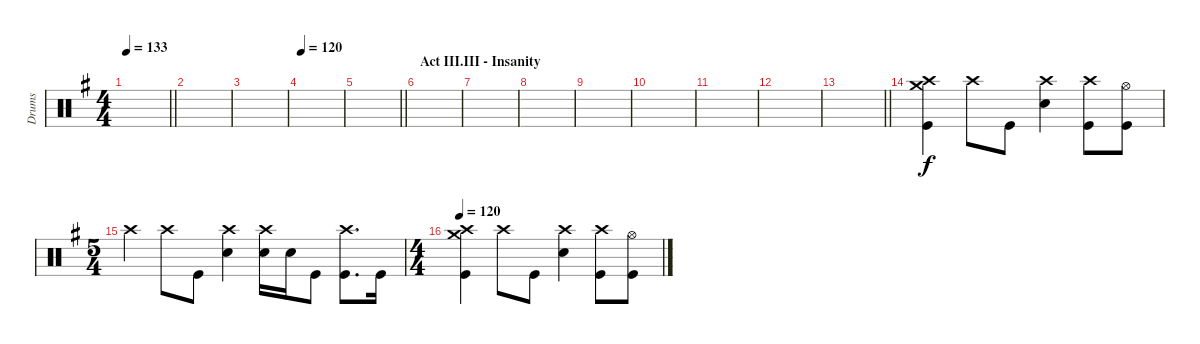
\track ("Drums" "Drums") {instrument percussion}
\staff
\articulation defaults
\ts (4 4)
\tempo 133
\clef neutral
\barLineRight lightlight
\ks eminor
|
|
|
\tempo 120
|
\barLineRight lightlight
|
\section ("" "Act III.III - Insanity")
|
|
|
|
|
|
|
\barLineRight lightlight
|
\section ("" "")
("Crash high (hit)" "Crash medium (hit)" "Kick (hit)").4 "Crash high (hit)".8 "Kick (hit)".8 ("Crash high (hit)" "Electric Snare (hit)").4 ("Crash high (hit)" "Kick (hit)").8 ("Hi-Hat (open)" "Kick (hit)").8 |
\ts (5 4)
"Crash high (hit)".4 "Crash high (hit)".8 "Kick (hit)".8 ("Crash high (hit)" "Electric Snare (hit)").4 ("Crash high (hit)" "Electric Snare (hit)").16 "Electric Snare (hit)".16 "Kick (hit)".8 ("Crash high (hit)" "Kick (hit)").8{d} "Kick (hit)".16 |
\ts (4 4)
\tempo 120
("Crash high (hit)" "Crash medium (hit)" "Kick (hit)").4 "Crash high (hit)".8 "Kick (hit)".8 ("Crash high (hit)" "Electric Snare (hit)").4 ("Crash high (hit)" "Kick (hit)").8 ("Hi-Hat (open)" "Kick (hit)").8
